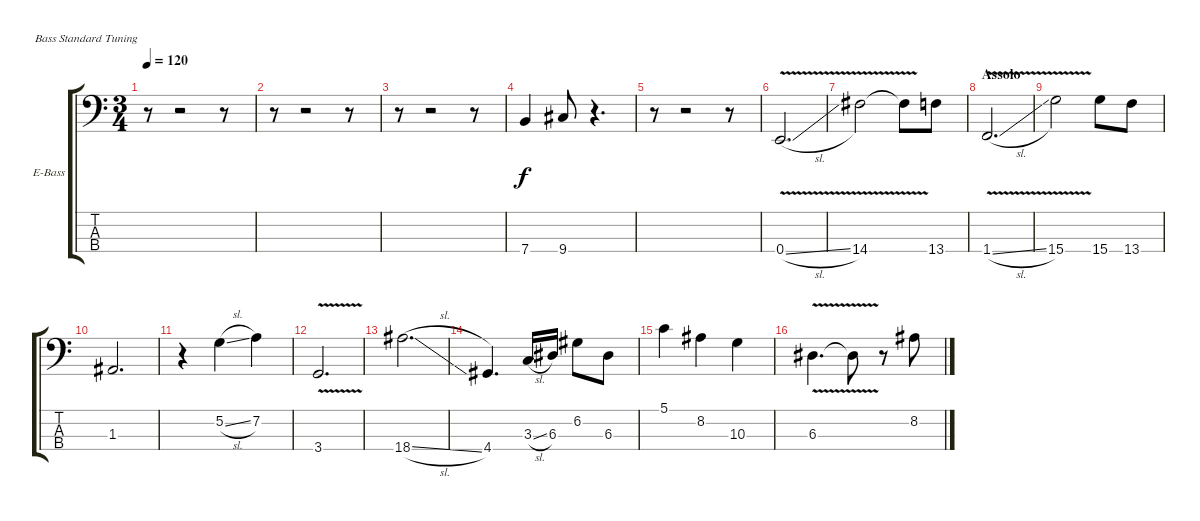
\bracketExtendMode groupsimilarinstruments
\firstSystemTrackNameOrientation horizontal
\otherSystemsTrackNameOrientation horizontal
\track ("Bass" "E-Bass") {instrument electricbassfinger}
\staff {score tabs}
\tuning (G2 D2 A1 E1)
\ts (3 4)
\tempo 120
\clef f4
\ks c
r.8{dy f} r.2 r.8 |
r.8 r.2 r.8 |
r.8 r.2 r.8 |
7.4.4 9.4.8 r.4{d} |
r.8 r.2 r.8 |
0.4{v sl}.2{d} |
14.4{v}.2 14.4{v t}.8 13.4.8 |
\section ("" "Assolo")
1.4{v sl}.2{d} |
15.4{v}.2 15.4.8 13.4.8 |
1.3.2{d} |
r.4 5.2{sl}.4 7.2.4 |
3.4{v}.2{d} |
18.4{sl}.2{d} |
4.4.4{d} 3.3{sl}.16 6.3.16 6.2.8 6.3.8 |
5.1.4 8.2.4 10.3.4 |
6.3{v}.4{d} 6.3{v t}.8 r.8 8.2.8
